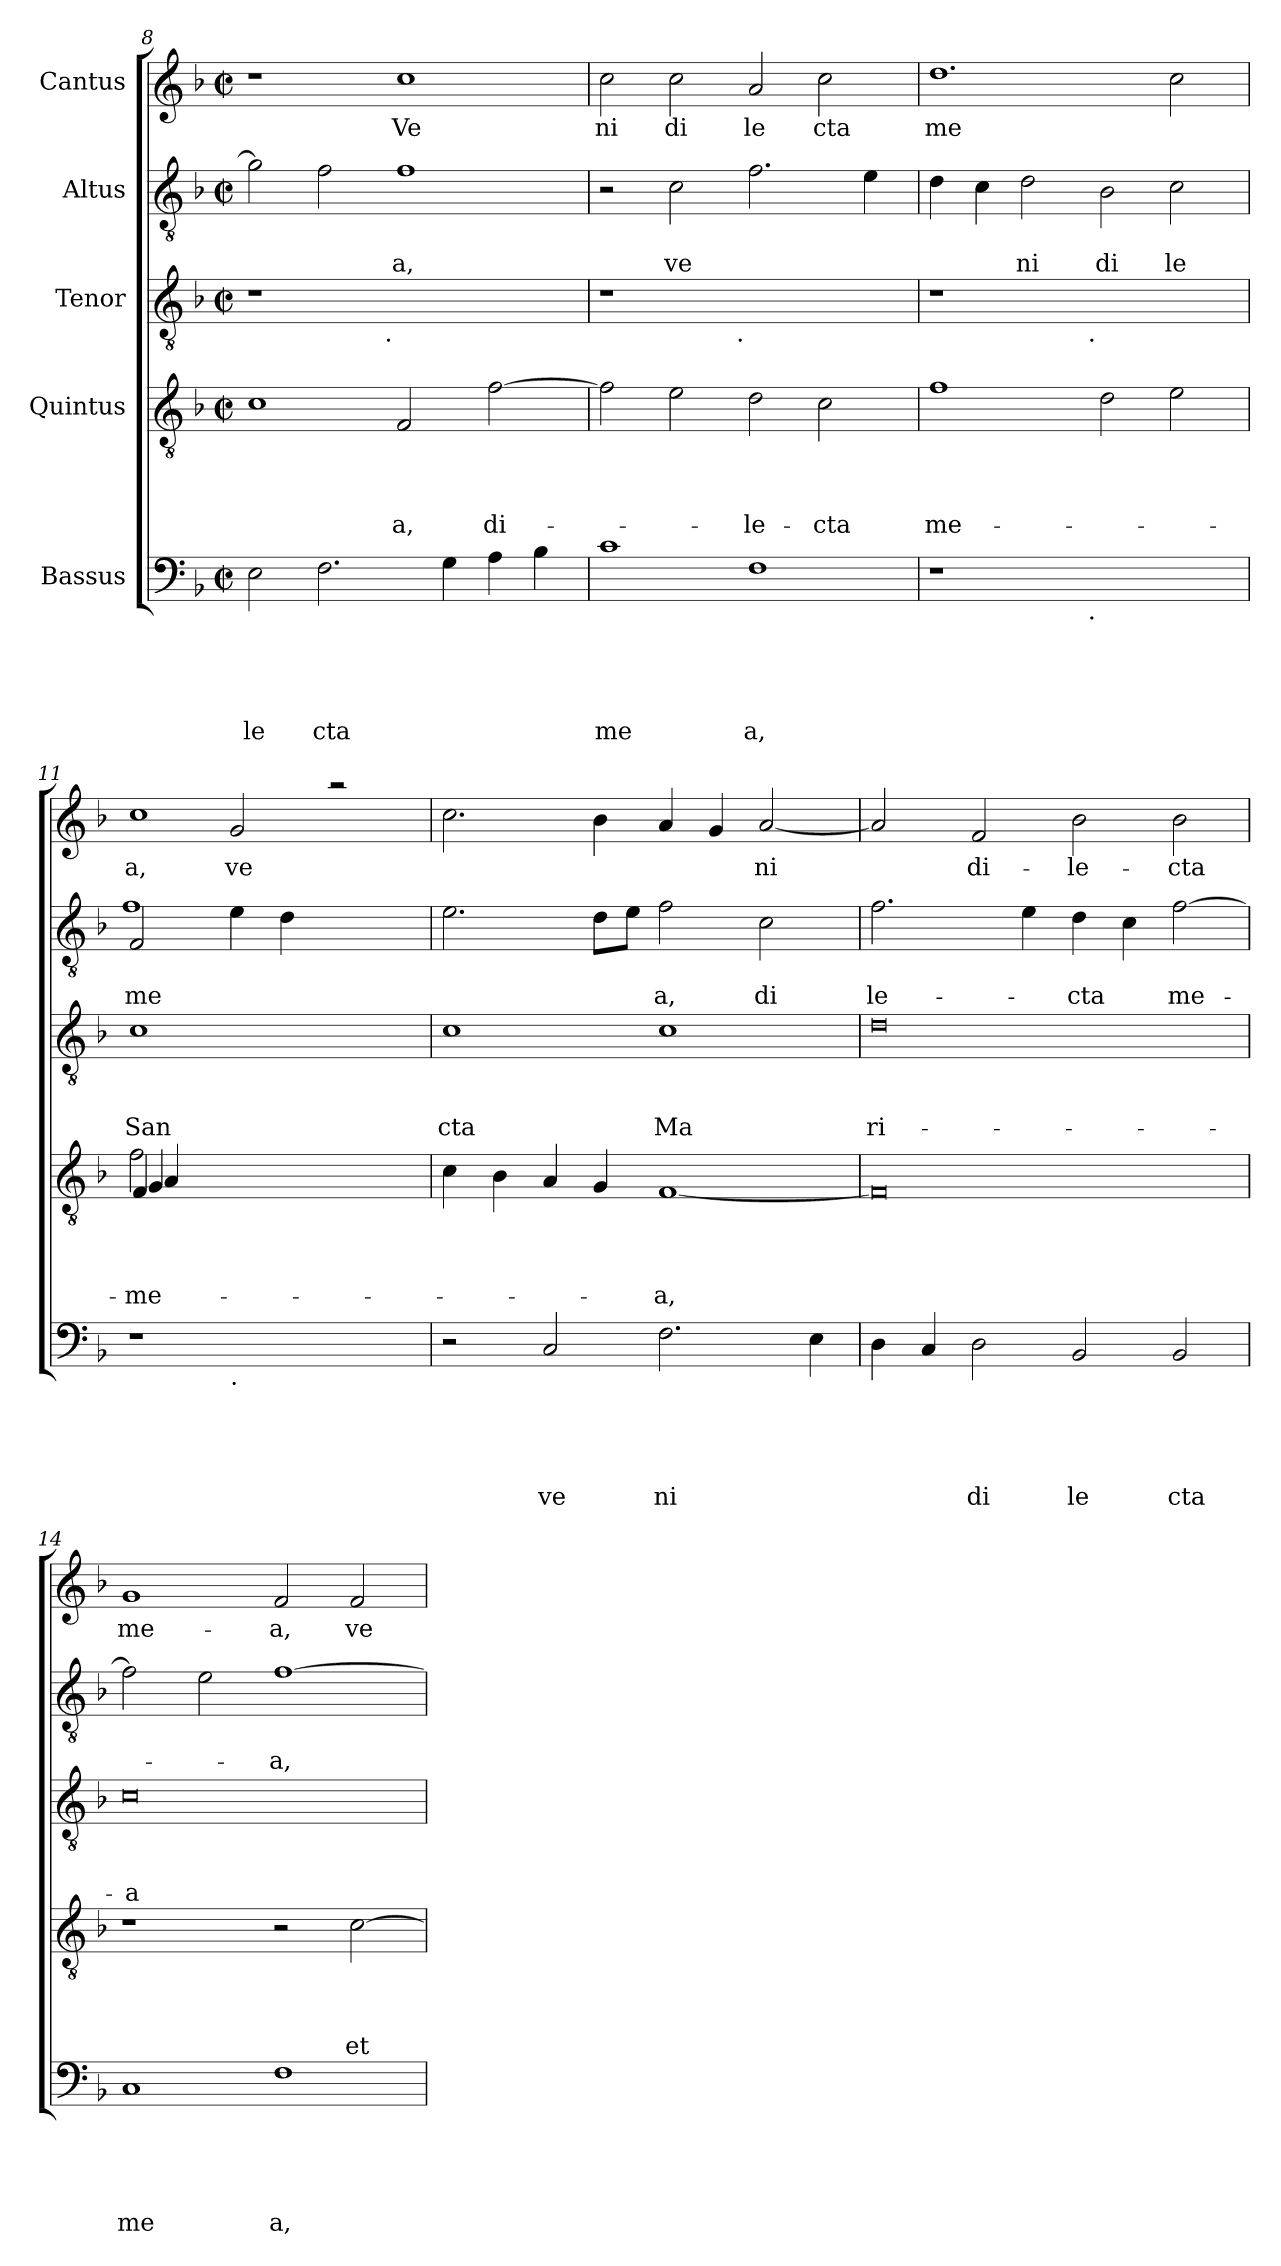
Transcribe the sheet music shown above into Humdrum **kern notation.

**kern	**text	**text	**text	**text	**text	**kern	**text	**text	**text	**text	**kern	**text	**text	**text	**kern	**text	**text	**kern	**text
*part5	*part5	*part5	*part5	*part5	*part5	*part4	*part4	*part4	*part4	*part4	*part3	*part3	*part3	*part3	*part2	*part2	*part2	*part1	*part1
*staff5	*staff5	*staff5	*staff5	*staff5	*staff5	*staff4	*staff4	*staff4	*staff4	*staff4	*staff3	*staff3	*staff3	*staff3	*staff2	*staff2	*staff2	*staff1	*staff1
*I"Bassus	*	*	*	*	*	*I"Quintus	*	*	*	*	*I"Tenor	*	*	*	*I"Altus	*	*	*I"Cantus	*
*clefF4	*	*	*	*	*	*clefGv2	*	*	*	*	*clefGv2	*	*	*	*clefGv2	*	*	*clefG2	*
*k[b-]	*	*	*	*	*	*k[b-]	*	*	*	*	*k[b-]	*	*	*	*k[b-]	*	*	*k[b-]	*
*F:	*	*	*	*	*	*F:	*	*	*	*	*F:	*	*	*	*F:	*	*	*F:	*
*M2/2	*	*	*	*	*	*M2/2	*	*	*	*	*M2/2	*	*	*	*M2/2	*	*	*M2/2	*
*met(c|)	*	*	*	*	*	*met(c|)	*	*	*	*	*met(c|)	*	*	*	*met(c|)	*	*	*met(c|)	*
=8	=8	=8	=8	=8	=8	=8	=8	=8	=8	=8	=8	=8	=8	=8	=8	=8	=8	=8	=8
!	!	!	!	!	!LO:LY:b	!	!	!	!	!	!	!	!	!	!	!	!	!	!
*	*	*	*	*	*	*	*	*	*	*	*^	*	*	*	*	*	*	*	*
2E\	.	.	.	.	le	1c	.	.	.	.	1r	2ryy	.	.	.	2g\]	.	.	1r	.
!	!	!	!	!	!LO:LY:b	!	!	!	!	!	!	!	!	!	!	!	!	!	!	!
2.F\	.	.	.	.	cta	.	.	.	.	.	.	4...ryy	.	.	.	2f\	.	.	.	.
!	!	!	!	!	!	!	!	!	!	!	!	!LO:TX:b:t=.	!	!	!	!	!	!	!	!
.	.	.	.	.	.	.	.	.	.	.	.	1ryy	.	.	.	.	.	.	.	.
!	!	!	!	!	!	!	!	!	!	!LO:LY:b	!	!	!	!	!	!	!	!LO:LY:b	!	!LO:LY:b
.	.	.	.	.	.	2F/	.	.	.	a,	1ryy	.	.	.	.	1f	.	a,	1cc	Ve
4G\	.	.	.	.	.	.	.	.	.	.	.	.	.	.	.	.	.	.	.	.
!	!	!	!	!	!	!	!	!	!	!LO:LY:b	!	!	!	!	!	!	!	!	!	!
4A\	.	.	.	.	.	[>2f\	.	.	.	di-	.	.	.	.	.	.	.	.	.	.
4B-\	.	.	.	.	.	.	.	.	.	.	.	.	.	.	.	.	.	.	.	.
.	.	.	.	.	.	.	.	.	.	.	.	32ryy	.	.	.	.	.	.	.	.
=9	=9	=9	=9	=9	=9	=9	=9	=9	=9	=9	=9	=9	=9	=9	=9	=9	=9	=9	=9	=9
!	!	!	!	!	!LO:LY:b	!	!	!	!	!	!	!	!	!	!	!	!	!	!	!LO:LY:b
1c	.	.	.	.	me	2f\]	.	.	.	.	1r	2ryy	.	.	.	2r	.	.	2cc\	ni
!	!	!	!	!	!	!	!	!	!	!	!	!	!	!	!	!	!	!LO:LY:b	!	!LO:LY:b
.	.	.	.	.	.	2e\	.	.	.	.	.	4...ryy	.	.	.	2c\	.	ve	2cc\	di
!	!	!	!	!	!	!	!	!	!	!	!	!LO:TX:b:t=.	!	!	!	!	!	!	!	!
.	.	.	.	.	.	.	.	.	.	.	.	1ryy	.	.	.	.	.	.	.	.
!	!	!	!	!	!LO:LY:b	!	!	!	!	!LO:LY:b	!	!	!	!	!	!	!	!	!	!LO:LY:b
1F	.	.	.	.	a,	2d\	.	.	.	-le-	1ryy	.	.	.	.	2.f\	.	.	2a/	le
!	!	!	!	!	!	!	!	!	!	!LO:LY:b	!	!	!	!	!	!	!	!	!	!LO:LY:b
.	.	.	.	.	.	2c\	.	.	.	-cta	.	.	.	.	.	.	.	.	2cc\	cta
.	.	.	.	.	.	.	.	.	.	.	.	.	.	.	.	4e\	.	.	.	.
.	.	.	.	.	.	.	.	.	.	.	.	32ryy	.	.	.	.	.	.	.	.
=10	=10	=10	=10	=10	=10	=10	=10	=10	=10	=10	=10	=10	=10	=10	=10	=10	=10	=10	=10	=10
!	!	!	!	!	!	!	!	!	!	!LO:LY:b	!	!	!	!	!	!	!	!	!	!LO:LY:b
*^	*	*	*	*	*	*	*	*	*	*	*	*	*	*	*	*	*	*	*	*
1r	2ryy	.	.	.	.	.	1f	.	.	.	me-	1r	2ryy	.	.	.	4d\	.	.	1.dd	me
.	.	.	.	.	.	.	.	.	.	.	.	.	.	.	.	.	4c\	.	.	.	.
!	!	!	!	!	!	!	!	!	!	!	!	!	!	!	!	!	!	!	!LO:LY:b	!	!
.	4...ryy	.	.	.	.	.	.	.	.	.	.	.	4...ryy	.	.	.	2d\	.	ni	.	.
!	!	!	!	!	!	!	!	!	!	!	!	!	!LO:TX:b:t=.	!	!	!	!	!	!	!	!
!	!LO:TX:b:t=.	!	!	!	!	!	!	!	!	!	!	!	!	!	!	!	!	!	!	!	!
.	1ryy	.	.	.	.	.	.	.	.	.	.	.	1ryy	.	.	.	.	.	.	.	.
!	!	!	!	!	!	!	!	!	!	!	!	!	!	!	!	!	!	!	!LO:LY:b	!	!
1ryy	.	.	.	.	.	.	2d\	.	.	.	.	1ryy	.	.	.	.	2B-\	.	di	.	.
!	!	!	!	!	!	!	!	!	!	!	!	!	!	!	!	!	!	!	!LO:LY:b	!	!
.	.	.	.	.	.	.	2e\	.	.	.	.	.	.	.	.	.	2c\	.	le	2cc\	.
.	32ryy	.	.	.	.	.	.	.	.	.	.	.	32ryy	.	.	.	.	.	.	.	.
=11	=11	=11	=11	=11	=11	=11	=11	=11	=11	=11	=11	=11	=11	=11	=11	=11	=11	=11	=11	=11	=11
!	!	!	!	!	!	!	!	!	!	!	!LO:LY:b	!	!	!	!	!	!	!	!	!	!
*	*	*	*	*	*	*	*^	*	*	*	*	*	*	*	*	*	*	*	*	*	*
!	!	!	!	!	!	!	!	!	!	!	!	!LO:LY:b	!	!	!	!	!LO:LY:b	!	!	!LO:LY:b	!	!
*	*	*	*	*	*	*	*^	*^	*	*	*	*	*	*	*	*	*	*^	*	*	*	*
!	!	!	!	!	!	!	!	!	!	!	!	!	!	!	!	!	!	!	!	!	!	!	!LO:LY:b	!	!LO:LY:b
*	*	*	*	*	*	*	*	*	*	*	*	*	*	*	*v	*v	*	*	*	*	*	*	*	*^	*
1r	2ryy	.	.	.	.	.	2f\	4F/	4G/	4A/	.	.	.	me-	1c	.	.	San	2F/	1f	.	me	1cc	2ryy	a,
.	.	.	.	.	.	.	.	1ryy	1ryy	1ryy	.	.	.	.	.	.	.	.	.	.	.	.	.	.	.
!	!LO:TX:b:t=.	!	!	!	!	!	!	!	!	!	!	!	!	!	!	!	!	!	!	!	!	!	!	!	!
!	!	!	!	!	!	!	!	!	!	!	!	!	!	!	!	!	!	!	!	!	!	!	!	!	!LO:LY:b
.	1ryy	.	.	.	.	.	1ryy	.	.	.	.	.	.	.	.	.	.	.	4e\	.	.	.	.	2g/	ve
.	.	.	.	.	.	.	.	.	.	.	.	.	.	.	.	.	.	.	4d\	.	.	.	.	.	.
2ryy	.	.	.	.	.	.	.	.	.	.	.	.	.	.	2ryy	.	.	.	2ryy	2ryy	.	.	2raa	2ryy	.
.	.	.	.	.	.	.	.	4ryy	4ryy	4ryy	.	.	.	.	.	.	.	.	.	.	.	.	.	.	.
*	*	*	*	*	*	*	*	*	*	*	*	*	*	*	*	*	*	*	*v	*v	*	*	*	*	*
*	*	*	*	*	*	*	*	*	*	*	*	*	*	*	*	*	*	*	*	*	*	*v	*v	*
=12	=12	=12	=12	=12	=12	=12	=12	=12	=12	=12	=12	=12	=12	=12	=12	=12	=12	=12	=12	=12	=12	=12	=12
!	!	!	!	!	!	!	!	!	!	!	!	!	!	!	!	!	!	!LO:LY:b	!	!	!	!	!
*v	*v	*	*	*	*	*	*	*	*	*	*	*	*	*	*	*	*	*	*	*	*	*	*
*	*	*	*	*	*	*v	*v	*v	*v	*	*	*	*	*	*	*	*	*	*	*	*	*
2r	.	.	.	.	.	4c\	.	.	.	.	1c	.	.	cta	2.e\	.	.	2.cc\	.
.	.	.	.	.	.	4B-\	.	.	.	.	.	.	.	.	.	.	.	.	.
!	!	!	!	!	!LO:LY:b	!	!	!	!	!	!	!	!	!	!	!	!	!	!
2C/	.	.	.	.	ve	4A/	.	.	.	.	.	.	.	.	.	.	.	.	.
.	.	.	.	.	.	4G/	.	.	.	.	.	.	.	.	8d\L	.	.	4b-\	.
.	.	.	.	.	.	.	.	.	.	.	.	.	.	.	8e\J	.	.	.	.
!	!	!	!	!	!LO:LY:b	!	!	!	!	!LO:LY:b	!	!	!	!LO:LY:b	!	!	!LO:LY:b	!	!
2.F\	.	.	.	.	ni	[<1F	.	.	.	-a,	1c	.	.	Ma	2f\	.	a,	4a/	.
.	.	.	.	.	.	.	.	.	.	.	.	.	.	.	.	.	.	4g/	.
!	!	!	!	!	!	!	!	!	!	!	!	!	!	!	!	!	!LO:LY:b	!	!LO:LY:b
.	.	.	.	.	.	.	.	.	.	.	.	.	.	.	2c\	.	di	[<2a/	ni
4E\	.	.	.	.	.	.	.	.	.	.	.	.	.	.	.	.	.	.	.
!!LO:LB:g=z
=13	=13	=13	=13	=13	=13	=13	=13	=13	=13	=13	=13	=13	=13	=13	=13	=13	=13	=13	=13
!	!	!	!	!	!	!	!	!	!	!	!	!	!	!LO:LY:b	!	!	!LO:LY:b	!	!
4D\	.	.	.	.	.	0F]	.	.	.	.	0d	.	.	ri-	2.f\	.	le-	2a/]	.
4C/	.	.	.	.	.	.	.	.	.	.	.	.	.	.	.	.	.	.	.
!	!	!	!	!	!LO:LY:b	!	!	!	!	!	!	!	!	!	!	!	!	!	!LO:LY:b
2D\	.	.	.	.	di	.	.	.	.	.	.	.	.	.	.	.	.	2f/	di-
.	.	.	.	.	.	.	.	.	.	.	.	.	.	.	4e\	.	.	.	.
!	!	!	!	!	!LO:LY:b	!	!	!	!	!	!	!	!	!	!	!	!LO:LY:b	!	!LO:LY:b
2BB-/	.	.	.	.	le	.	.	.	.	.	.	.	.	.	4d\	.	-cta	2b-\	-le-
.	.	.	.	.	.	.	.	.	.	.	.	.	.	.	4c\	.	.	.	.
!	!	!	!	!	!LO:LY:b	!	!	!	!	!	!	!	!	!	!	!	!LO:LY:b	!	!LO:LY:b
2BB-/	.	.	.	.	cta	.	.	.	.	.	.	.	.	.	[>2f\	.	me-	2b-\	-cta
=14	=14	=14	=14	=14	=14	=14	=14	=14	=14	=14	=14	=14	=14	=14	=14	=14	=14	=14	=14
!	!	!	!	!	!LO:LY:b	!	!	!	!	!	!	!	!	!LO:LY:b	!	!	!	!	!LO:LY:b
1C	.	.	.	.	me	1r	.	.	.	.	0c	.	.	-a	2f\]	.	.	1g	me-
.	.	.	.	.	.	.	.	.	.	.	.	.	.	.	2e\	.	.	.	.
!	!	!	!	!	!LO:LY:b	!	!	!	!	!	!	!	!	!	!	!	!LO:LY:b	!	!LO:LY:b
1F	.	.	.	.	a,	2r	.	.	.	.	.	.	.	.	[>1f	.	-a,	2f/	-a,
!	!	!	!	!	!	!	!	!	!	!LO:LY:b	!	!	!	!	!	!	!	!	!LO:LY:b
.	.	.	.	.	.	[>2c\	.	.	.	et	.	.	.	.	.	.	.	2f/	ve-
=	=	=	=	=	=	=	=	=	=	=	=	=	=	=	=	=	=	=	=
*-	*-	*-	*-	*-	*-	*-	*-	*-	*-	*-	*-	*-	*-	*-	*-	*-	*-	*-	*-
